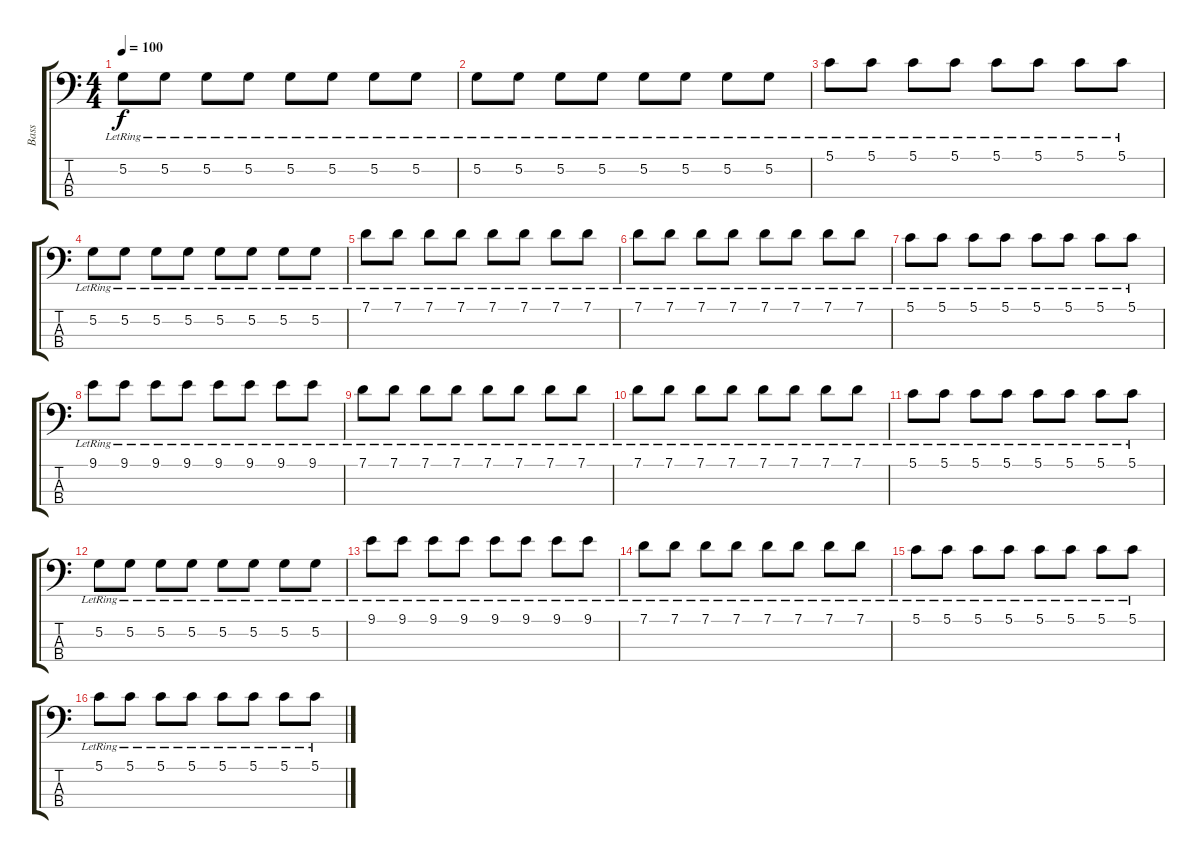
\track ("Bass" "Bass") {instrument acousticbass}
\staff {score tabs}
\tuning (G2 D2 A1 E1) {hide}
\ts (4 4)
\tempo 100
\clef f4
\ks c
5.2{lr}.8{dy f} 5.2{lr}.8 5.2{lr}.8 5.2{lr}.8 5.2{lr}.8 5.2{lr}.8 5.2{lr}.8 5.2{lr}.8 |
5.2{lr}.8 5.2{lr}.8 5.2{lr}.8 5.2{lr}.8 5.2{lr}.8 5.2{lr}.8 5.2{lr}.8 5.2{lr}.8 |
5.1{lr}.8 5.1{lr}.8 5.1{lr}.8 5.1{lr}.8 5.1{lr}.8 5.1{lr}.8 5.1{lr}.8 5.1{lr}.8 |
5.2{lr}.8 5.2{lr}.8 5.2{lr}.8 5.2{lr}.8 5.2{lr}.8 5.2{lr}.8 5.2{lr}.8 5.2{lr}.8 |
7.1{lr}.8 7.1{lr}.8 7.1{lr}.8 7.1{lr}.8 7.1{lr}.8 7.1{lr}.8 7.1{lr}.8 7.1{lr}.8 |
7.1{lr}.8 7.1{lr}.8 7.1{lr}.8 7.1{lr}.8 7.1{lr}.8 7.1{lr}.8 7.1{lr}.8 7.1{lr}.8 |
5.1{lr}.8 5.1{lr}.8 5.1{lr}.8 5.1{lr}.8 5.1{lr}.8 5.1{lr}.8 5.1{lr}.8 5.1{lr}.8 |
9.1{lr}.8 9.1{lr}.8 9.1{lr}.8 9.1{lr}.8 9.1{lr}.8 9.1{lr}.8 9.1{lr}.8 9.1{lr}.8 |
7.1{lr}.8 7.1{lr}.8 7.1{lr}.8 7.1{lr}.8 7.1{lr}.8 7.1{lr}.8 7.1{lr}.8 7.1{lr}.8 |
7.1{lr}.8 7.1{lr}.8 7.1{lr}.8 7.1{lr}.8 7.1{lr}.8 7.1{lr}.8 7.1{lr}.8 7.1{lr}.8 |
5.1{lr}.8 5.1{lr}.8 5.1{lr}.8 5.1{lr}.8 5.1{lr}.8 5.1{lr}.8 5.1{lr}.8 5.1{lr}.8 |
5.2{lr}.8 5.2{lr}.8 5.2{lr}.8 5.2{lr}.8 5.2{lr}.8 5.2{lr}.8 5.2{lr}.8 5.2{lr}.8 |
9.1{lr}.8 9.1{lr}.8 9.1{lr}.8 9.1{lr}.8 9.1{lr}.8 9.1{lr}.8 9.1{lr}.8 9.1{lr}.8 |
7.1{lr}.8 7.1{lr}.8 7.1{lr}.8 7.1{lr}.8 7.1{lr}.8 7.1{lr}.8 7.1{lr}.8 7.1{lr}.8 |
5.1{lr}.8 5.1{lr}.8 5.1{lr}.8 5.1{lr}.8 5.1{lr}.8 5.1{lr}.8 5.1{lr}.8 5.1{lr}.8 |
5.1{lr}.8 5.1{lr}.8 5.1{lr}.8 5.1{lr}.8 5.1{lr}.8 5.1{lr}.8 5.1{lr}.8 5.1{lr}.8
